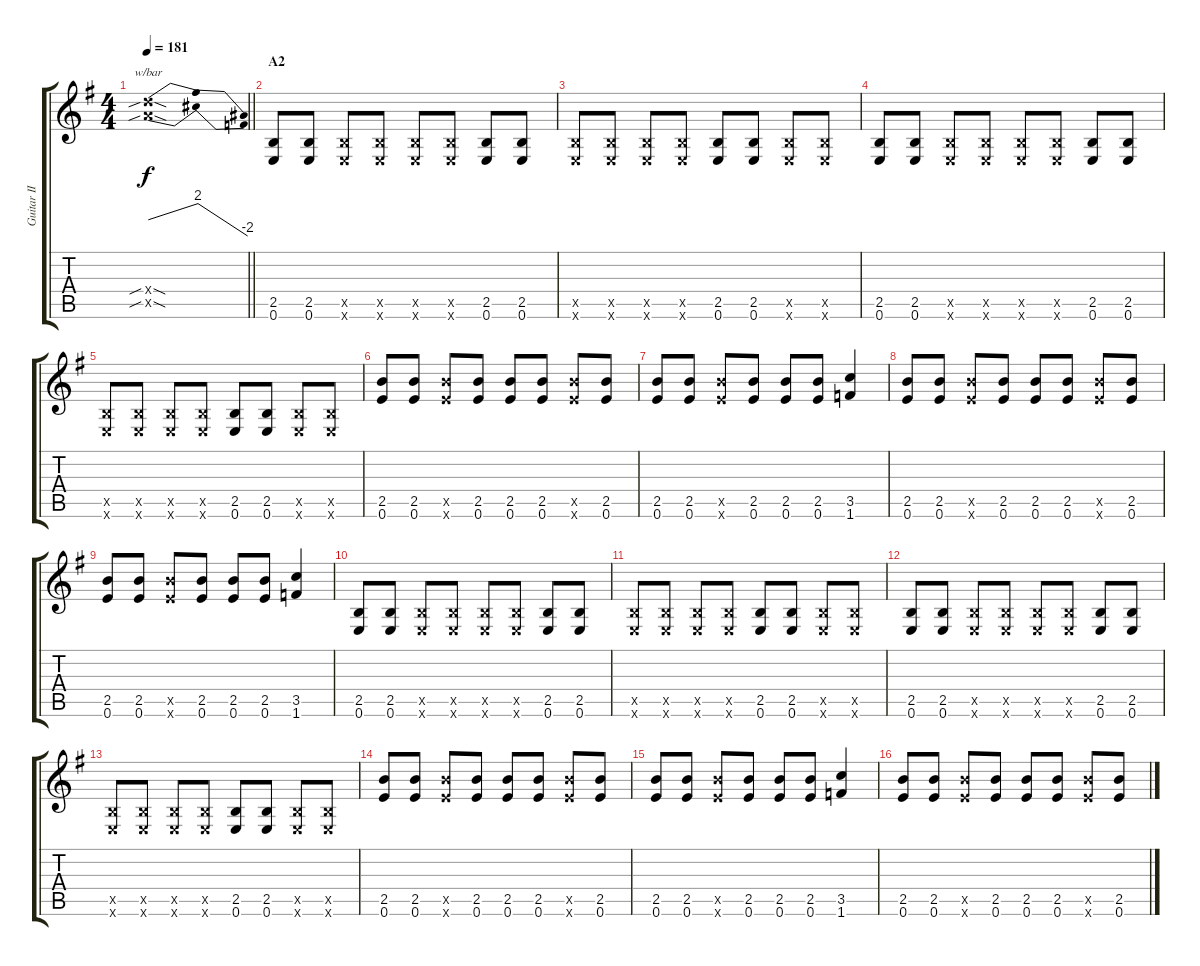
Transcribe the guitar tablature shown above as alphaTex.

\track ("Guitar II" "Guitar II") {instrument distortionguitar}
\staff {score tabs}
\tuning (E4 B3 G3 D3 A2 E2) {hide}
\ts (4 4)
\tempo 181
\clef g2
\barLineRight lightlight
\ks g
(12.4{sib sod x} 12.5{sib sod x}).1{tbe (dip default 0 0 30 8 60 -8) dy f} |
\section ("" "A2")
(2.5 0.6).8 (2.5 0.6).8 (2.5{x} 0.6{x}).8 (2.5{x} 0.6{x}).8 (2.5{x} 0.6{x}).8 (2.5{x} 0.6{x}).8 (2.5 0.6).8 (2.5 0.6).8 |
(2.5{x} 0.6{x}).8 (2.5{x} 0.6{x}).8 (2.5{x} 0.6{x}).8 (2.5{x} 0.6{x}).8 (2.5 0.6).8 (2.5 0.6).8 (2.5{x} 0.6{x}).8 (2.5{x} 0.6{x}).8 |
(2.5 0.6).8 (2.5 0.6).8 (2.5{x} 0.6{x}).8 (2.5{x} 0.6{x}).8 (2.5{x} 0.6{x}).8 (2.5{x} 0.6{x}).8 (2.5 0.6).8 (2.5 0.6).8 |
(2.5{x} 0.6{x}).8 (2.5{x} 0.6{x}).8 (2.5{x} 0.6{x}).8 (2.5{x} 0.6{x}).8 (2.5 0.6).8 (2.5 0.6).8 (2.5{x} 0.6{x}).8 (2.5{x} 0.6{x}).8 |
(2.5 0.6).8{ot 8vb} (2.5 0.6).8{ot 8vb} (2.5{x} 0.6{x}).8{ot 8vb} (2.5 0.6).8{ot 8vb} (2.5 0.6).8{ot 8vb} (2.5 0.6).8{ot 8vb} (2.5{x} 0.6{x}).8{ot 8vb} (2.5 0.6).8{ot 8vb} |
(2.5 0.6).8{ot 8vb} (2.5 0.6).8{ot 8vb} (2.5{x} 0.6{x}).8{ot 8vb} (2.5 0.6).8{ot 8vb} (2.5 0.6).8{ot 8vb} (2.5 0.6).8{ot 8vb} (3.5 1.6).4{ot 8vb} |
(2.5 0.6).8{ot 8vb} (2.5 0.6).8{ot 8vb} (2.5{x} 0.6{x}).8{ot 8vb} (2.5 0.6).8{ot 8vb} (2.5 0.6).8{ot 8vb} (2.5 0.6).8{ot 8vb} (2.5{x} 0.6{x}).8{ot 8vb} (2.5 0.6).8{ot 8vb} |
(2.5 0.6).8{ot 8vb} (2.5 0.6).8{ot 8vb} (2.5{x} 0.6{x}).8{ot 8vb} (2.5 0.6).8{ot 8vb} (2.5 0.6).8{ot 8vb} (2.5 0.6).8{ot 8vb} (3.5 1.6).4{ot 8vb} |
(2.5 0.6).8 (2.5 0.6).8 (2.5{x} 0.6{x}).8 (2.5{x} 0.6{x}).8 (2.5{x} 0.6{x}).8 (2.5{x} 0.6{x}).8 (2.5 0.6).8 (2.5 0.6).8 |
(2.5{x} 0.6{x}).8 (2.5{x} 0.6{x}).8 (2.5{x} 0.6{x}).8 (2.5{x} 0.6{x}).8 (2.5 0.6).8 (2.5 0.6).8 (2.5{x} 0.6{x}).8 (2.5{x} 0.6{x}).8 |
(2.5 0.6).8 (2.5 0.6).8 (2.5{x} 0.6{x}).8 (2.5{x} 0.6{x}).8 (2.5{x} 0.6{x}).8 (2.5{x} 0.6{x}).8 (2.5 0.6).8 (2.5 0.6).8 |
(2.5{x} 0.6{x}).8 (2.5{x} 0.6{x}).8 (2.5{x} 0.6{x}).8 (2.5{x} 0.6{x}).8 (2.5 0.6).8 (2.5 0.6).8 (2.5{x} 0.6{x}).8 (2.5{x} 0.6{x}).8 |
(2.5 0.6).8{ot 8vb} (2.5 0.6).8{ot 8vb} (2.5{x} 0.6{x}).8{ot 8vb} (2.5 0.6).8{ot 8vb} (2.5 0.6).8{ot 8vb} (2.5 0.6).8{ot 8vb} (2.5{x} 0.6{x}).8{ot 8vb} (2.5 0.6).8{ot 8vb} |
(2.5 0.6).8{ot 8vb} (2.5 0.6).8{ot 8vb} (2.5{x} 0.6{x}).8{ot 8vb} (2.5 0.6).8{ot 8vb} (2.5 0.6).8{ot 8vb} (2.5 0.6).8{ot 8vb} (3.5 1.6).4{ot 8vb} |
(2.5 0.6).8{ot 8vb} (2.5 0.6).8{ot 8vb} (2.5{x} 0.6{x}).8{ot 8vb} (2.5 0.6).8{ot 8vb} (2.5 0.6).8{ot 8vb} (2.5 0.6).8{ot 8vb} (2.5{x} 0.6{x}).8{ot 8vb} (2.5 0.6).8{ot 8vb}
